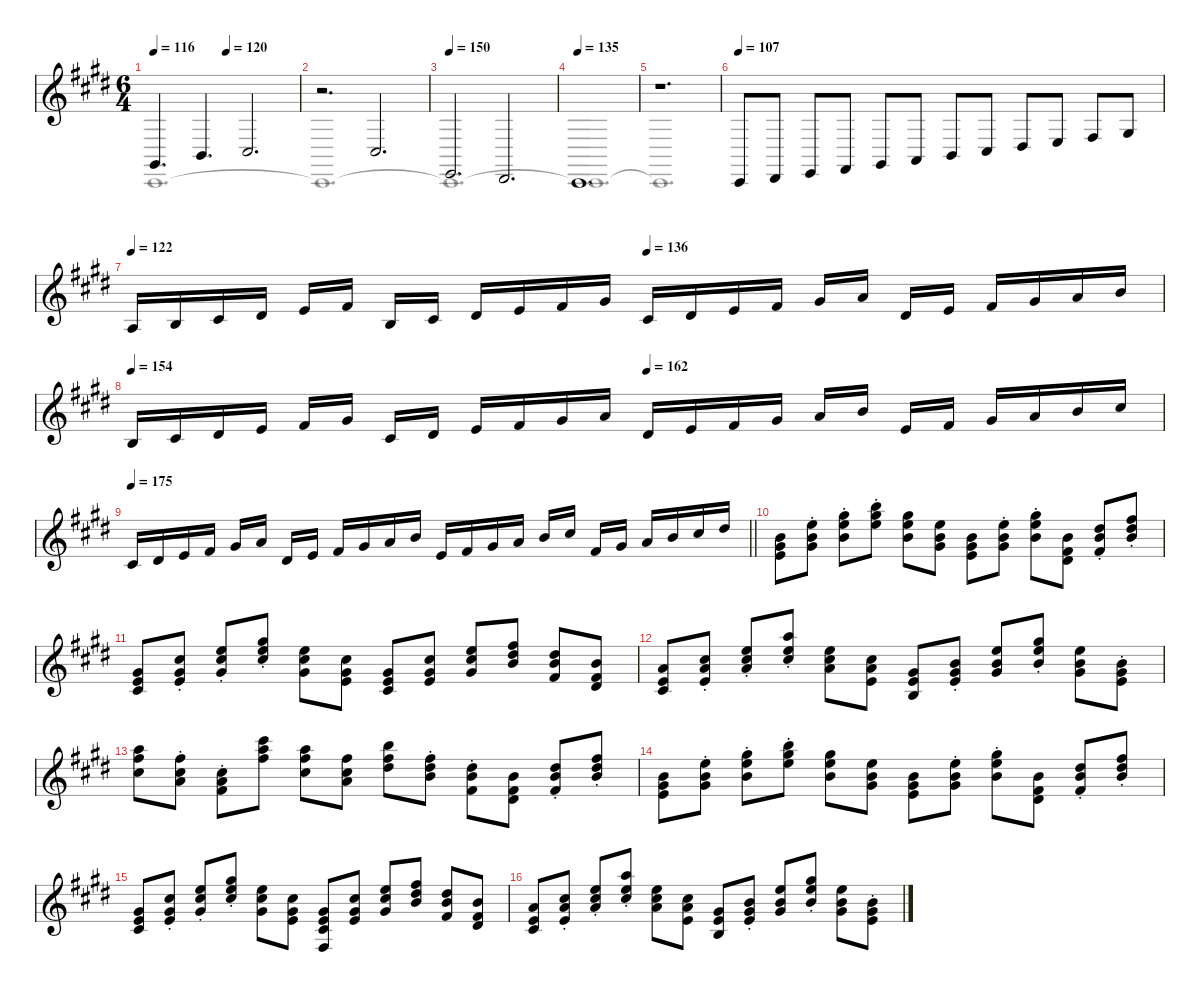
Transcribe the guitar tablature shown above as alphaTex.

\defaultSystemsLayout 4
\hideDynamics
\bracketExtendMode nobrackets
\singleTrackTrackNamePolicy hidden
\multiTrackTrackNamePolicy hidden
\firstSystemTrackNameMode fullname
\firstSystemTrackNameOrientation horizontal
\otherSystemsTrackNameOrientation horizontal
\track ("Strings" "vln.") {instrument stringensemble1}
\staff {score}
\tuning (E4 B3 G3 D3 A2 C2)
\voice
\ts (6 4)
\tempo 116
\tempo (120 0.5)
\clef g2
\ks e
8.6{acc #}.4{d dy mf beam Up} 2.5{acc forcenatural}.4{d beam Up} 4.5{acc #}.2{d beam Up} |
r.2{d beam Up} 4.5{acc #}.2{d beam Up} |
\tempo 150
4.6{acc forcenatural}.2{d dy f beam Up} 3.6{acc #}.2{d beam Up} |
\tempo 135
1.6{acc #}.1{d dy mf beam Up} |
r.1{d beam Up} |
\tempo 107
1.6{acc #}.8{dy f instrument stringensemble1 beam Up} 3.6{acc #}.8{beam Up} 4.6{acc forcenatural}.8{dy mf beam Up} 6.6{acc #}.8{beam Up} 8.6{acc #}.8{beam Up} 0.5{acc forcenatural}.8{beam Up} 2.5{acc forcenatural}.8{beam Up} 4.5{acc #}.8{beam Up} 1.4{acc #}.8{beam Up} 2.4{acc forcenatural}.8{beam Up} 4.4{acc #}.8{beam Up} 1.3{acc #}.8{beam Up} |
\tempo 122
\tempo (136 0.5)
2.3{acc forcenatural}.16{beam Up} 0.2{acc forcenatural}.16{beam Up} 2.2{acc #}.16{beam Up} 4.2{acc #}.16{beam Up} 0.1{acc forcenatural}.16{beam Up} 2.1{acc #}.16{beam Up beam split} 0.2{acc forcenatural}.16{beam Up} 2.2{acc #}.16{beam Up} 4.2{acc #}.16{beam Up} 0.1{acc forcenatural}.16{beam Up} 2.1{acc #}.16{beam Up} 4.1{acc #}.16{beam Up} 2.2{acc #}.16{beam Up} 4.2{acc #}.16{beam Up} 0.1{acc forcenatural}.16{beam Up} 2.1{acc #}.16{beam Up} 4.1{acc #}.16{beam Up} 5.1{acc forcenatural}.16{beam Up beam split} 4.2{acc #}.16{beam Up} 5.2{acc forcenatural}.16{beam Up} 2.1{acc #}.16{beam Up} 4.1{acc #}.16{beam Up} 5.1{acc forcenatural}.16{beam Up} 7.1{acc forcenatural}.16{beam Up} |
\tempo 154
\tempo (162 0.5)
0.2{acc forcenatural}.16{beam Up} 6.3{acc #}.16{beam Up} 4.2{acc #}.16{beam Up} 0.1{acc forcenatural}.16{beam Up} 2.1{acc #}.16{beam Up} 4.1{acc #}.16{beam Up beam split} 2.2{acc #}.16{beam Up} 4.2{acc #}.16{beam Up} 0.1{acc forcenatural}.16{beam Up} 2.1{acc #}.16{beam Up} 4.1{acc #}.16{beam Up} 5.1{acc forcenatural}.16{beam Up} 4.2{acc #}.16{beam Up} 5.2{acc forcenatural}.16{beam Up} 2.1{acc #}.16{beam Up} 4.1{acc #}.16{beam Up} 5.1{acc forcenatural}.16{beam Up} 7.1{acc forcenatural}.16{beam Up beam split} 0.1{acc forcenatural}.16{beam Up} 7.2{acc #}.16{beam Up} 4.1{acc #}.16{beam Up} 5.1{acc forcenatural}.16{beam Up} 7.1{acc forcenatural}.16{beam Up} 9.1{acc #}.16{beam Up} |
\tempo 175
\barLineRight lightlight
6.3{acc #}.16{beam Up} 8.3{acc #}.16{beam Up} 0.1{acc forcenatural}.16{beam Up} 7.2{acc #}.16{beam Up} 4.1{acc #}.16{beam Up} 5.1{acc forcenatural}.16{beam Up beam split} 4.2{acc #}.16{beam Up} 5.2{acc forcenatural}.16{beam Up} 2.1{acc #}.16{beam Up} 4.1{acc #}.16{beam Up} 5.1{acc forcenatural}.16{beam Up} 7.1{acc forcenatural}.16{beam Up} 0.1{acc forcenatural}.16{beam Up} 7.2{acc #}.16{beam Up} 4.1{acc #}.16{beam Up} 5.1{acc forcenatural}.16{beam Up} 7.1{acc forcenatural}.16{beam Up} 9.1{acc #}.16{beam Up beam split} 7.2{acc #}.16{beam Up} 9.2{acc #}.16{beam Up} 10.2{acc forcenatural}.16{beam Up} 7.1{acc forcenatural}.16{beam Up} 9.1{acc #}.16{beam Up} 11.1{acc #}.16{beam Up} |
(7.1{acc forcenatural} 9.2{acc #} 9.3{acc forcenatural}).8{beam Down} (12.1{st acc forcenatural} 12.2{st acc forcenatural} 13.3{st acc #}).8{beam Down} (16.1{st acc #} 17.2{st acc forcenatural} 16.3{st acc forcenatural}).8{beam Down} (19.1{st acc forcenatural} 21.2{st acc #} 21.3{st acc forcenatural}).8{beam Down} (16.1{acc #} 17.2{acc forcenatural} 16.3{acc forcenatural}).8{beam Down} (12.1{acc forcenatural} 12.2{acc forcenatural} 13.3{acc #}).8{beam Down} (7.1{acc forcenatural} 9.2{acc #} 9.3{acc forcenatural}).8{beam Down} (12.1{st acc forcenatural} 12.2{st acc forcenatural} 13.3{st acc #}).8{beam Down} (16.1{st acc #} 17.2{st acc forcenatural} 16.3{st acc forcenatural}).8{beam Down} (12.2{acc forcenatural} 11.3{acc #} 13.4{acc #}).8{beam Up} (11.1{st acc #} 12.2{st acc forcenatural} 11.3{st acc #}).8{beam Up} (14.1{st acc #} 16.2{st acc #} 16.3{st acc forcenatural}).8{beam Up} |
(0.1{acc forcenatural} 13.3{acc #} 11.4{acc #}).8{beam Up} (14.2{st acc #} 13.3{st acc #} 14.4{st acc forcenatural}).8{beam Up} (12.1{st acc forcenatural} 14.2{st acc #} 13.3{st acc #}).8{beam Up} (16.1{st acc #} 17.2{st acc forcenatural} 18.3{st acc #}).8{beam Down} (17.2{acc forcenatural} 18.3{acc #} 18.4{acc #}).8{beam Down} (9.1{acc #} 9.2{acc #} 9.3{acc forcenatural}).8{beam Down} (4.1{acc #} 5.2{acc forcenatural} 6.3{acc #}).8{beam Up} (9.1{acc #} 9.2{acc #} 9.3{acc forcenatural}).8{beam Up} (12.1{acc forcenatural} 14.2{acc #} 13.3{acc #}).8{beam Up} (14.1{acc #} 16.2{acc #} 16.3{acc forcenatural}).8{beam Up} (16.2{acc #} 16.3{acc forcenatural} 16.4{acc #}).8{beam Up} (12.2{acc forcenatural} 11.3{acc #} 13.4{acc #}).8{beam Up} |
(0.1{acc forcenatural} 10.2{acc forcenatural} 11.4{acc #}).8{beam Up} (9.1{st acc #} 10.2{st acc forcenatural} 9.3{st acc forcenatural}).8{beam Up} (12.1{st acc forcenatural} 14.2{st acc #} 14.3{st acc forcenatural}).8{beam Up} (17.1{st acc forcenatural} 17.2{st acc forcenatural} 18.3{st acc #}).8{beam Down} (12.1{acc forcenatural} 14.2{acc #} 14.3{acc forcenatural}).8{beam Down} (14.2{acc #} 14.3{acc forcenatural} 14.4{acc forcenatural}).8{beam Down} (9.2{acc #} 9.3{acc forcenatural} 9.4{acc forcenatural}).8{beam Up} (7.1{st acc forcenatural} 9.2{st acc #} 9.3{st acc forcenatural}).8{beam Up} (12.1{acc forcenatural} 12.2{acc forcenatural} 13.3{acc #}).8{beam Up} (16.1{st acc #} 17.2{st acc forcenatural} 16.3{st acc forcenatural}).8{beam Down} (12.1{acc forcenatural} 12.2{acc forcenatural} 13.3{acc #}).8{beam Down} (0.1{st acc forcenatural} 12.2{st acc forcenatural} 13.3{st acc #}).8{beam Down} |
(17.1{acc forcenatural} 19.2{acc #} 18.3{acc #}).8{beam Down} (14.1{st acc #} 14.2{st acc #} 14.3{st acc forcenatural}).8{beam Down} (14.2{st acc #} 14.3{st acc forcenatural} 16.4{st acc #}).8{beam Down} (21.1{acc #} 22.2{acc forcenatural} 23.3{acc #}).8{beam Down} (17.1{acc forcenatural} 19.2{acc #} 18.3{acc #}).8{beam Down} (14.1{acc #} 14.2{acc #} 14.3{acc forcenatural}).8{beam Down} (19.1{acc forcenatural} 19.2{acc #} 20.3{acc #}).8{beam Down} (14.1{st acc #} 16.2{st acc #} 16.3{st acc forcenatural}).8{beam Down} (16.2{st acc #} 16.3{st acc forcenatural} 16.4{st acc #}).8{beam Down} (16.3{acc forcenatural} 16.4{acc #} 18.5{acc #}).8{beam Up} (16.2{st acc #} 16.3{st acc forcenatural} 16.4{st acc #}).8{beam Up} (14.1{st acc #} 16.2{st acc #} 16.3{st acc forcenatural}).8{beam Up} |
(7.1{acc forcenatural} 9.2{acc #} 9.3{acc forcenatural}).8{beam Down} (12.1{st acc forcenatural} 12.2{st acc forcenatural} 13.3{st acc #}).8{beam Down} (16.1{st acc #} 17.2{st acc forcenatural} 16.3{st acc forcenatural}).8{beam Down} (19.1{st acc forcenatural} 21.2{st acc #} 21.3{st acc forcenatural}).8{beam Down} (16.1{acc #} 17.2{acc forcenatural} 16.3{acc forcenatural}).8{beam Down} (12.1{acc forcenatural} 12.2{acc forcenatural} 13.3{acc #}).8{beam Down} (7.1{acc forcenatural} 9.2{acc #} 9.3{acc forcenatural}).8{beam Down} (12.1{st acc forcenatural} 12.2{st acc forcenatural} 13.3{st acc #}).8{beam Down} (16.1{st acc #} 17.2{st acc forcenatural} 16.3{st acc forcenatural}).8{beam Down} (12.2{acc forcenatural} 11.3{acc #} 13.4{acc #}).8{beam Up} (11.1{st acc #} 12.2{st acc forcenatural} 11.3{st acc #}).8{beam Up} (14.1{st acc #} 16.2{st acc #} 16.3{st acc forcenatural}).8{beam Up} |
(0.1{acc forcenatural} 13.3{acc #} 11.4{acc #}).8{beam Up} (14.2{st acc #} 13.3{st acc #} 14.4{st acc forcenatural}).8{beam Up} (12.1{st acc forcenatural} 14.2{st acc #} 13.3{st acc #}).8{beam Up} (16.1{st acc #} 17.2{st acc forcenatural} 18.3{st acc #}).8{beam Down} (17.2{acc forcenatural} 18.3{acc #} 18.4{acc #}).8{beam Down} (9.1{acc #} 9.2{acc #} 9.3{acc forcenatural}).8{beam Down} (4.1{acc #} 5.2{acc forcenatural} 6.3{acc #} 4.4{acc #}).8{beam Up} (9.1{acc #} 9.2{acc #} 9.3{acc forcenatural}).8{beam Up} (12.1{acc forcenatural} 14.2{acc #} 13.3{acc #}).8{beam Up} (14.1{acc #} 16.2{acc #} 16.3{acc forcenatural}).8{beam Up} (16.2{acc #} 16.3{acc forcenatural} 16.4{acc #}).8{beam Up} (12.2{acc forcenatural} 11.3{acc #} 13.4{acc #}).8{beam Up} |
(0.1{acc forcenatural} 10.2{acc forcenatural} 11.4{acc #}).8{beam Up} (9.1{st acc #} 10.2{st acc forcenatural} 9.3{st acc forcenatural}).8{beam Up} (12.1{st acc forcenatural} 14.2{st acc #} 14.3{st acc forcenatural}).8{beam Up} (17.1{st acc forcenatural} 17.2{st acc forcenatural} 18.3{st acc #}).8{beam Down} (12.1{acc forcenatural} 14.2{acc #} 14.3{acc forcenatural}).8{beam Down} (14.2{acc #} 14.3{acc forcenatural} 14.4{acc forcenatural}).8{beam Down} (9.2{acc #} 9.3{acc forcenatural} 9.4{acc forcenatural}).8{beam Up} (7.1{st acc forcenatural} 9.2{st acc #} 9.3{st acc forcenatural}).8{beam Up} (12.1{acc forcenatural} 12.2{acc forcenatural} 13.3{acc #}).8{beam Up} (16.1{st acc #} 17.2{st acc forcenatural} 16.3{st acc forcenatural}).8{beam Down} (12.1{acc forcenatural} 12.2{acc forcenatural} 13.3{acc #}).8{beam Down} (0.1{st acc forcenatural} 12.2{st acc forcenatural} 13.3{st acc #}).8{beam Down}
\voice
\clef g2
\ottava regular
\simile none
\ks e
1.6{t acc #}.1{d dy f beam Down} |
1.6{t acc #}.1{d beam Down} |
1.6{t acc #}.1{d beam Down} |
1.6{t acc #}.1{d beam Down} |
1.6{t acc #}.1{d beam Down} |
|
|
|
\barLineRight lightlight
|
|
|
|
|
|
|
